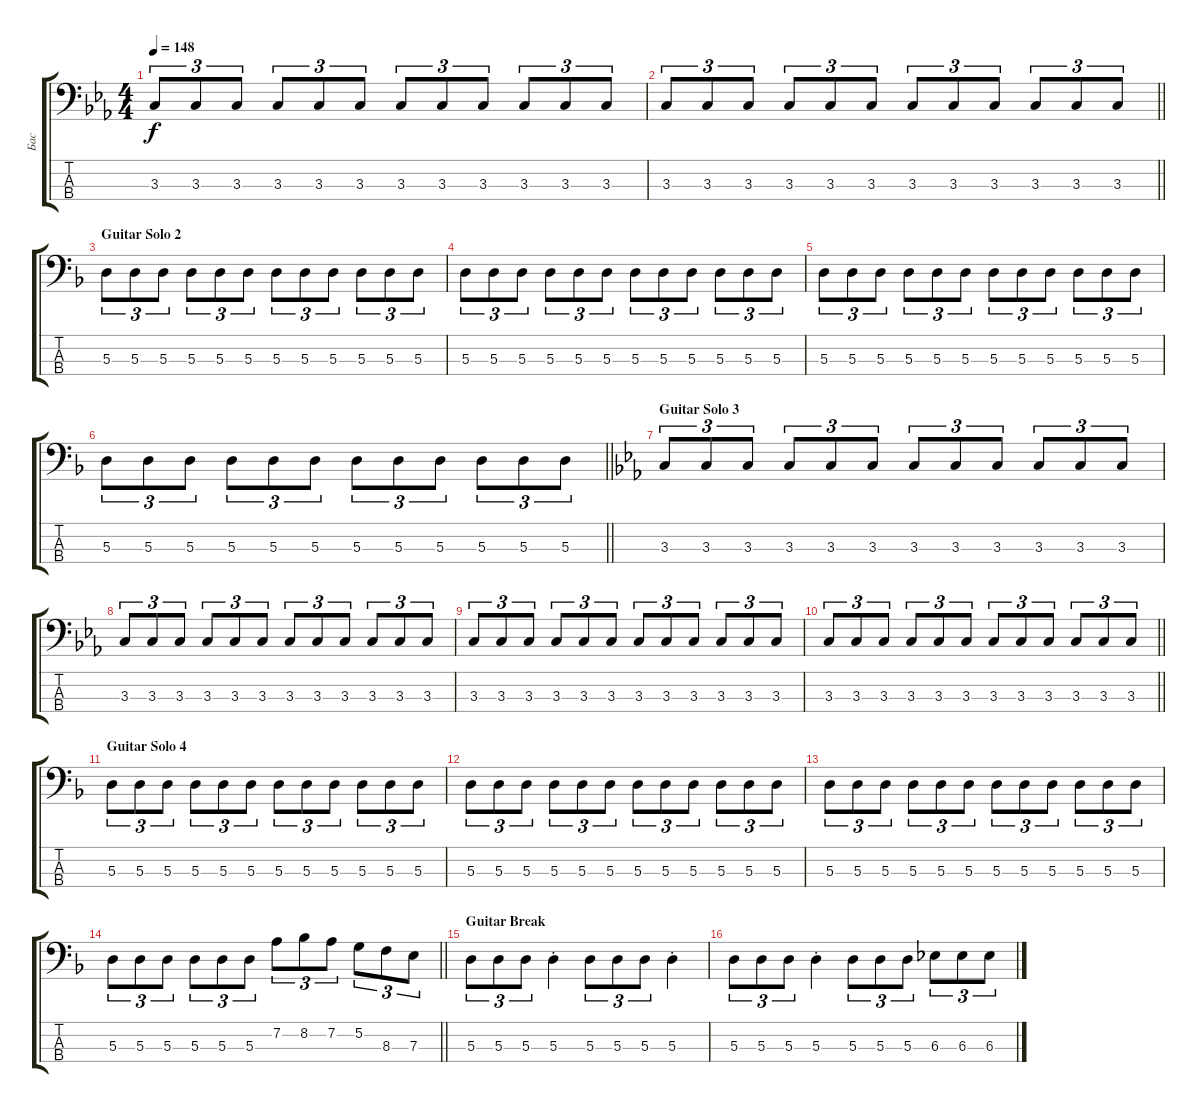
\track ("Бас" "Бас") {instrument electricbassfinger}
\staff {score tabs}
\tuning (G2 D2 A1 D1) {hide}
\ts (4 4)
\tempo 148
\clef f4
\ks cminor
3.3.8{tu (3 2) dy f} 3.3.8{tu (3 2)} 3.3.8{tu (3 2)} 3.3.8{tu (3 2)} 3.3.8{tu (3 2)} 3.3.8{tu (3 2)} 3.3.8{tu (3 2)} 3.3.8{tu (3 2)} 3.3.8{tu (3 2)} 3.3.8{tu (3 2)} 3.3.8{tu (3 2)} 3.3.8{tu (3 2)} |
\barLineRight lightlight
3.3.8{tu (3 2)} 3.3.8{tu (3 2)} 3.3.8{tu (3 2)} 3.3.8{tu (3 2)} 3.3.8{tu (3 2)} 3.3.8{tu (3 2)} 3.3.8{tu (3 2)} 3.3.8{tu (3 2)} 3.3.8{tu (3 2)} 3.3.8{tu (3 2)} 3.3.8{tu (3 2)} 3.3.8{tu (3 2)} |
\section ("" "Guitar Solo 2")
\ks dminor
5.3.8{tu (3 2)} 5.3.8{tu (3 2)} 5.3.8{tu (3 2)} 5.3.8{tu (3 2)} 5.3.8{tu (3 2)} 5.3.8{tu (3 2)} 5.3.8{tu (3 2)} 5.3.8{tu (3 2)} 5.3.8{tu (3 2)} 5.3.8{tu (3 2)} 5.3.8{tu (3 2)} 5.3.8{tu (3 2)} |
5.3.8{tu (3 2)} 5.3.8{tu (3 2)} 5.3.8{tu (3 2)} 5.3.8{tu (3 2)} 5.3.8{tu (3 2)} 5.3.8{tu (3 2)} 5.3.8{tu (3 2)} 5.3.8{tu (3 2)} 5.3.8{tu (3 2)} 5.3.8{tu (3 2)} 5.3.8{tu (3 2)} 5.3.8{tu (3 2)} |
5.3.8{tu (3 2)} 5.3.8{tu (3 2)} 5.3.8{tu (3 2)} 5.3.8{tu (3 2)} 5.3.8{tu (3 2)} 5.3.8{tu (3 2)} 5.3.8{tu (3 2)} 5.3.8{tu (3 2)} 5.3.8{tu (3 2)} 5.3.8{tu (3 2)} 5.3.8{tu (3 2)} 5.3.8{tu (3 2)} |
\barLineRight lightlight
5.3.8{tu (3 2)} 5.3.8{tu (3 2)} 5.3.8{tu (3 2)} 5.3.8{tu (3 2)} 5.3.8{tu (3 2)} 5.3.8{tu (3 2)} 5.3.8{tu (3 2)} 5.3.8{tu (3 2)} 5.3.8{tu (3 2)} 5.3.8{tu (3 2)} 5.3.8{tu (3 2)} 5.3.8{tu (3 2)} |
\section ("" "Guitar Solo 3")
\ks cminor
3.3.8{tu (3 2)} 3.3.8{tu (3 2)} 3.3.8{tu (3 2)} 3.3.8{tu (3 2)} 3.3.8{tu (3 2)} 3.3.8{tu (3 2)} 3.3.8{tu (3 2)} 3.3.8{tu (3 2)} 3.3.8{tu (3 2)} 3.3.8{tu (3 2)} 3.3.8{tu (3 2)} 3.3.8{tu (3 2)} |
3.3.8{tu (3 2)} 3.3.8{tu (3 2)} 3.3.8{tu (3 2)} 3.3.8{tu (3 2)} 3.3.8{tu (3 2)} 3.3.8{tu (3 2)} 3.3.8{tu (3 2)} 3.3.8{tu (3 2)} 3.3.8{tu (3 2)} 3.3.8{tu (3 2)} 3.3.8{tu (3 2)} 3.3.8{tu (3 2)} |
3.3.8{tu (3 2)} 3.3.8{tu (3 2)} 3.3.8{tu (3 2)} 3.3.8{tu (3 2)} 3.3.8{tu (3 2)} 3.3.8{tu (3 2)} 3.3.8{tu (3 2)} 3.3.8{tu (3 2)} 3.3.8{tu (3 2)} 3.3.8{tu (3 2)} 3.3.8{tu (3 2)} 3.3.8{tu (3 2)} |
\barLineRight lightlight
3.3.8{tu (3 2)} 3.3.8{tu (3 2)} 3.3.8{tu (3 2)} 3.3.8{tu (3 2)} 3.3.8{tu (3 2)} 3.3.8{tu (3 2)} 3.3.8{tu (3 2)} 3.3.8{tu (3 2)} 3.3.8{tu (3 2)} 3.3.8{tu (3 2)} 3.3.8{tu (3 2)} 3.3.8{tu (3 2)} |
\section ("" "Guitar Solo 4")
\ks dminor
5.3.8{tu (3 2)} 5.3.8{tu (3 2)} 5.3.8{tu (3 2)} 5.3.8{tu (3 2)} 5.3.8{tu (3 2)} 5.3.8{tu (3 2)} 5.3.8{tu (3 2)} 5.3.8{tu (3 2)} 5.3.8{tu (3 2)} 5.3.8{tu (3 2)} 5.3.8{tu (3 2)} 5.3.8{tu (3 2)} |
5.3.8{tu (3 2)} 5.3.8{tu (3 2)} 5.3.8{tu (3 2)} 5.3.8{tu (3 2)} 5.3.8{tu (3 2)} 5.3.8{tu (3 2)} 5.3.8{tu (3 2)} 5.3.8{tu (3 2)} 5.3.8{tu (3 2)} 5.3.8{tu (3 2)} 5.3.8{tu (3 2)} 5.3.8{tu (3 2)} |
5.3.8{tu (3 2)} 5.3.8{tu (3 2)} 5.3.8{tu (3 2)} 5.3.8{tu (3 2)} 5.3.8{tu (3 2)} 5.3.8{tu (3 2)} 5.3.8{tu (3 2)} 5.3.8{tu (3 2)} 5.3.8{tu (3 2)} 5.3.8{tu (3 2)} 5.3.8{tu (3 2)} 5.3.8{tu (3 2)} |
\barLineRight lightlight
5.3.8{tu (3 2)} 5.3.8{tu (3 2)} 5.3.8{tu (3 2)} 5.3.8{tu (3 2)} 5.3.8{tu (3 2)} 5.3.8{tu (3 2)} 7.2.8{tu (3 2)} 8.2.8{tu (3 2)} 7.2.8{tu (3 2)} 5.2.8{tu (3 2)} 8.3.8{tu (3 2)} 7.3.8{tu (3 2)} |
\section ("" "Guitar Break")
5.3.8{tu (3 2)} 5.3.8{tu (3 2)} 5.3.8{tu (3 2)} 5.3{st}.4 5.3.8{tu (3 2)} 5.3.8{tu (3 2)} 5.3.8{tu (3 2)} 5.3{st}.4 |
5.3.8{tu (3 2)} 5.3.8{tu (3 2)} 5.3.8{tu (3 2)} 5.3{st}.4 5.3.8{tu (3 2)} 5.3.8{tu (3 2)} 5.3.8{tu (3 2)} 6.3.8{tu (3 2)} 6.3.8{tu (3 2)} 6.3.8{tu (3 2)}
